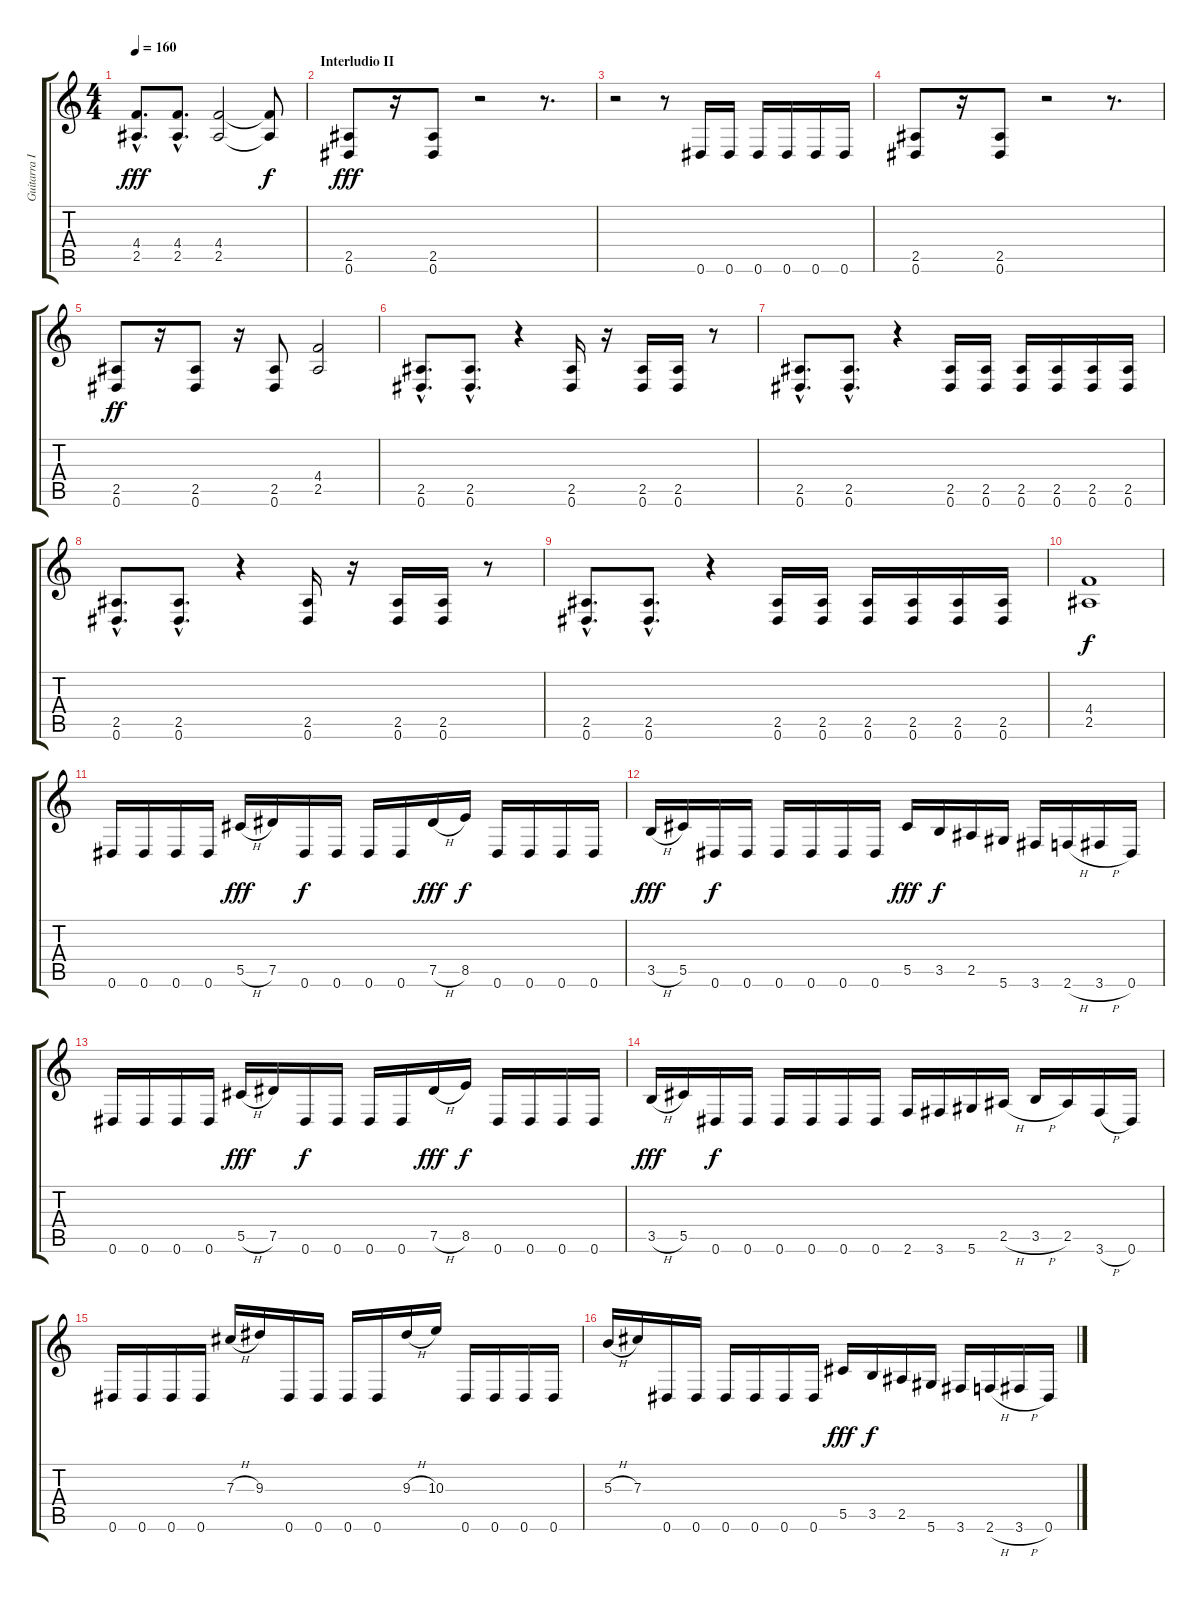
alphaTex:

\track ("Guitarra II" "Guitarra I") {instrument distortionguitar}
\staff {score tabs}
\tuning (Eb4 Bb3 Gb3 Db3 Ab2 Eb2) {hide}
\ts (4 4)
\tempo 160
\clef g2
\ks c
(4.4{hac} 2.5{hac}).8{d dy fff} (4.4{hac} 2.5{hac}).8{d} (4.4 2.5).2 (4.4{t} 2.5{t}).8{dy f} |
\section ("" "Interludio II")
(2.5 0.6).8{dy fff} r.16 (2.5 0.6).8 r.2 r.8{d} |
r.2 r.8 0.6.16 0.6.16 0.6.16 0.6.16 0.6.16 0.6.16 |
(2.5 0.6).8 r.16 (2.5 0.6).8 r.2 r.8{d} |
(2.5 0.6).8{dy ff} r.16 (2.5 0.6).8 r.16 (2.5 0.6).8 (4.4 2.5).2 |
(2.5{hac} 0.6{hac}).8{d} (2.5{hac} 0.6{hac}).8{d} r.4 (2.5 0.6).16 r.16 (2.5 0.6).16 (2.5 0.6).16 r.8 |
(2.5{hac} 0.6{hac}).8{d} (2.5{hac} 0.6{hac}).8{d} r.4 (2.5 0.6).16 (2.5 0.6).16 (2.5 0.6).16 (2.5 0.6).16 (2.5 0.6).16 (2.5 0.6).16 |
(2.5{hac} 0.6{hac}).8{d} (2.5{hac} 0.6{hac}).8{d} r.4 (2.5 0.6).16 r.16 (2.5 0.6).16 (2.5 0.6).16 r.8 |
(2.5{hac} 0.6{hac}).8{d} (2.5{hac} 0.6{hac}).8{d} r.4 (2.5 0.6).16 (2.5 0.6).16 (2.5 0.6).16 (2.5 0.6).16 (2.5 0.6).16 (2.5 0.6).16 |
(4.4 2.5).1{dy f} |
0.6.16 0.6.16 0.6.16 0.6.16 5.5{h}.16{dy fff} 7.5.16 0.6.16{dy f} 0.6.16 0.6.16 0.6.16 7.5{h}.16{dy fff} 8.5.16{dy f} 0.6.16 0.6.16 0.6.16 0.6.16 |
3.5{h}.16{dy fff} 5.5.16 0.6.16{dy f} 0.6.16 0.6.16 0.6.16 0.6.16 0.6.16 5.5.16{dy fff} 3.5.16{dy f} 2.5.16 5.6.16 3.6.16 2.6{h}.16 3.6{h}.16 0.6.16 |
0.6.16 0.6.16 0.6.16 0.6.16 5.5{h}.16{dy fff} 7.5.16 0.6.16{dy f} 0.6.16 0.6.16 0.6.16 7.5{h}.16{dy fff} 8.5.16{dy f} 0.6.16 0.6.16 0.6.16 0.6.16 |
3.5{h}.16{dy fff} 5.5.16 0.6.16{dy f} 0.6.16 0.6.16 0.6.16 0.6.16 0.6.16 2.6.16 3.6.16 5.6.16 2.5{h}.16 3.5{h}.16 2.5.16 3.6{h}.16 0.6.16 |
0.6.16 0.6.16 0.6.16 0.6.16 7.3{h}.16 9.3.16 0.6.16 0.6.16 0.6.16 0.6.16 9.3{h}.16 10.3.16 0.6.16 0.6.16 0.6.16 0.6.16 |
5.3{h}.16 7.3.16 0.6.16 0.6.16 0.6.16 0.6.16 0.6.16 0.6.16 5.5.16{dy fff} 3.5.16{dy f} 2.5.16 5.6.16 3.6.16 2.6{h}.16 3.6{h}.16 0.6.16
